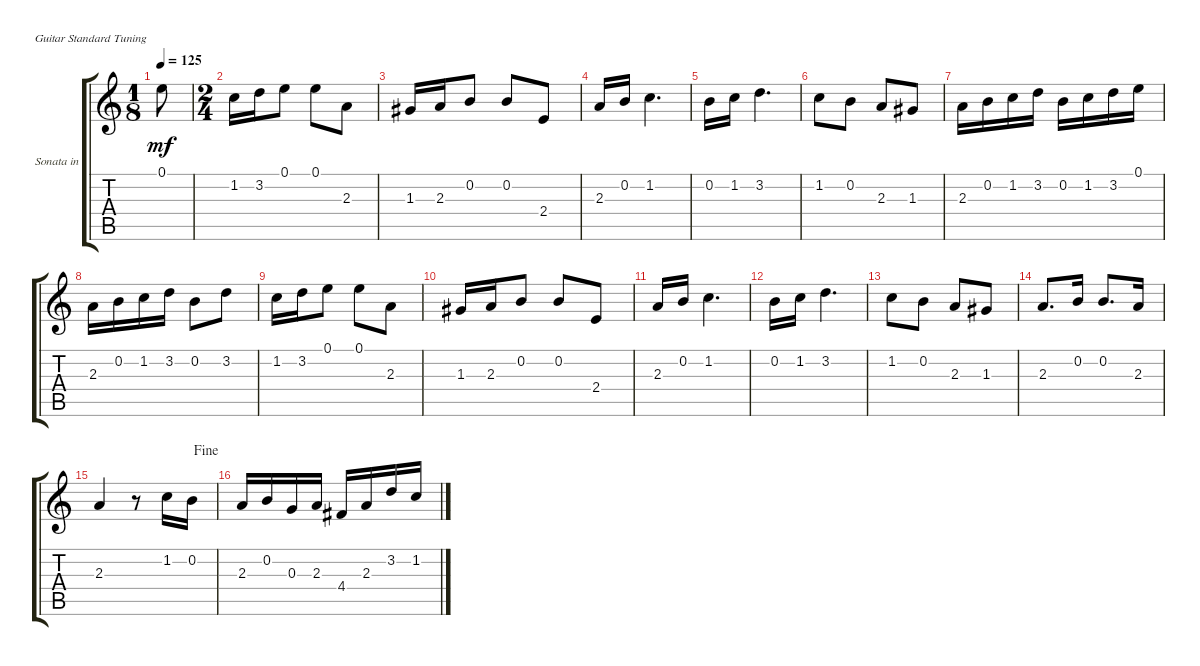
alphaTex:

\bracketExtendMode groupsimilarinstruments
\firstSystemTrackNameOrientation horizontal
\otherSystemsTrackNameOrientation horizontal
\track ("Sonata in Am . 4. Vivace" "Sonata in ") {instrument oboe}
\staff {score tabs}
\tuning (E4 B3 G3 D3 A2 E2)
\displaytranspose 12
\ts (1 8)
\tempo 125
\clef g2
\ks c
0.1.8{dy mf instrument oboe} |
\ts (2 4)
1.2.16 3.2.16 0.1.8 0.1.8 2.3.8 |
1.3.16 2.3.16 0.2.8 0.2.8 2.4.8 |
2.3.16 0.2.16 1.2.4{d} |
0.2.16 1.2.16 3.2.4{d} |
1.2.8 0.2.8 2.3.8 1.3.8 |
2.3.16 0.2.16 1.2.16 3.2.16 0.2.16 1.2.16 3.2.16 0.1.16 |
2.3.16 0.2.16 1.2.16 3.2.16 0.2.8 3.2.8 |
1.2.16 3.2.16 0.1.8 0.1.8 2.3.8 |
1.3.16 2.3.16 0.2.8 0.2.8 2.4.8 |
2.3.16 0.2.16 1.2.4{d} |
0.2.16 1.2.16 3.2.4{d} |
1.2.8 0.2.8 2.3.8 1.3.8 |
2.3.8{d} 0.2.16 0.2.8{d} 2.3.16 |
\jump fine
2.3.4 r.8 1.2.16 0.2.16 |
2.3.16 0.2.16 0.3.16 2.3.16 4.4.16 2.3.16 3.2.16 1.2.16
